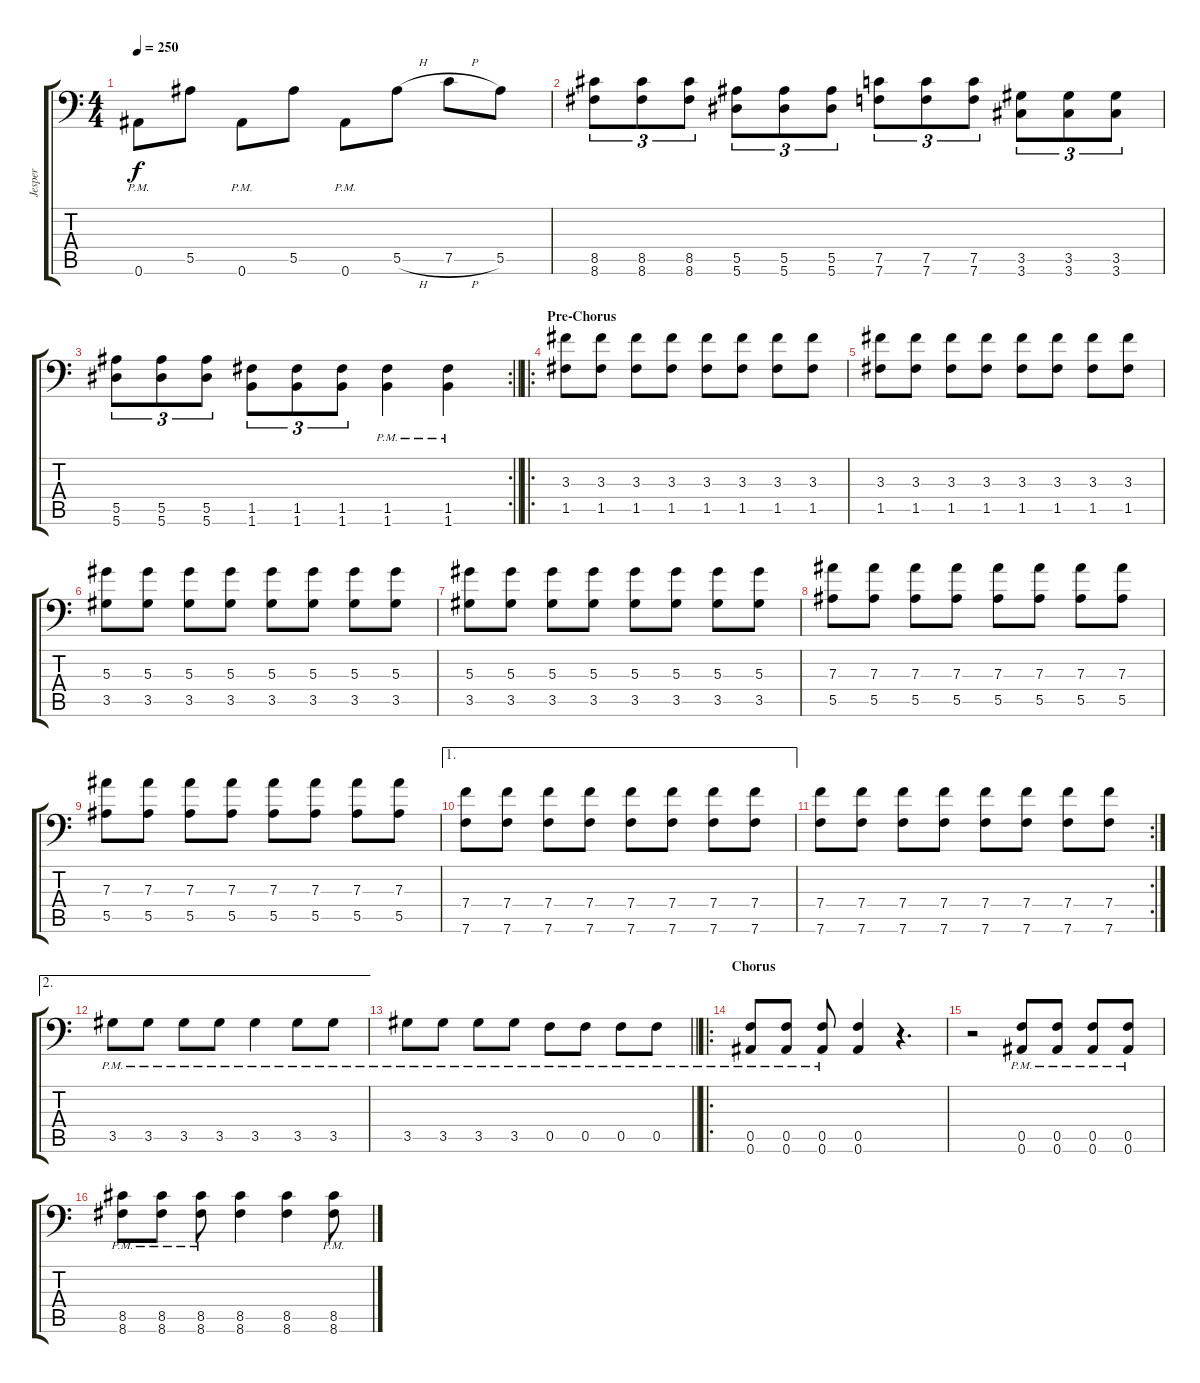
\track ("Jesper" "Jesper") {instrument distortionguitar}
\staff {score tabs}
\tuning (C4 G3 Eb3 Bb2 F2 Bb1) {hide}
\ts (4 4)
\tempo 250
\clef f4
\ks c
0.6{pm}.8{dy f} 5.5.8 0.6{pm}.8 5.5.8 0.6{pm}.8 5.5{h}.8 7.5{h}.8 5.5.8 |
(8.5 8.6).8{tu (3 2)} (8.5 8.6).8{tu (3 2)} (8.5 8.6).8{tu (3 2)} (5.5 5.6).8{tu (3 2)} (5.5 5.6).8{tu (3 2)} (5.5 5.6).8{tu (3 2)} (7.5 7.6).8{tu (3 2)} (7.5 7.6).8{tu (3 2)} (7.5 7.6).8{tu (3 2)} (3.5 3.6).8{tu (3 2)} (3.5 3.6).8{tu (3 2)} (3.5 3.6).8{tu (3 2)} |
\rc 2
\barLineRight lightlight
(5.5 5.6).8{tu (3 2)} (5.5 5.6).8{tu (3 2)} (5.5 5.6).8{tu (3 2)} (1.5 1.6).8{tu (3 2)} (1.5 1.6).8{tu (3 2)} (1.5 1.6).8{tu (3 2)} (1.5{pm} 1.6{pm}).4 (1.5{pm} 1.6{pm}).4 |
\ro
\section ("" "Pre-Chorus")
(3.3 1.5).8 (3.3 1.5).8 (3.3 1.5).8 (3.3 1.5).8 (3.3 1.5).8 (3.3 1.5).8 (3.3 1.5).8 (3.3 1.5).8 |
(3.3 1.5).8 (3.3 1.5).8 (3.3 1.5).8 (3.3 1.5).8 (3.3 1.5).8 (3.3 1.5).8 (3.3 1.5).8 (3.3 1.5).8 |
(5.3 3.5).8 (5.3 3.5).8 (5.3 3.5).8 (5.3 3.5).8 (5.3 3.5).8 (5.3 3.5).8 (5.3 3.5).8 (5.3 3.5).8 |
(5.3 3.5).8 (5.3 3.5).8 (5.3 3.5).8 (5.3 3.5).8 (5.3 3.5).8 (5.3 3.5).8 (5.3 3.5).8 (5.3 3.5).8 |
(7.3 5.5).8 (7.3 5.5).8 (7.3 5.5).8 (7.3 5.5).8 (7.3 5.5).8 (7.3 5.5).8 (7.3 5.5).8 (7.3 5.5).8 |
(7.3 5.5).8 (7.3 5.5).8 (7.3 5.5).8 (7.3 5.5).8 (7.3 5.5).8 (7.3 5.5).8 (7.3 5.5).8 (7.3 5.5).8 |
\ae 1
(7.4 7.6).8 (7.4 7.6).8 (7.4 7.6).8 (7.4 7.6).8 (7.4 7.6).8 (7.4 7.6).8 (7.4 7.6).8 (7.4 7.6).8 |
\rc 2
(7.4 7.6).8 (7.4 7.6).8 (7.4 7.6).8 (7.4 7.6).8 (7.4 7.6).8 (7.4 7.6).8 (7.4 7.6).8 (7.4 7.6).8 |
\ae 2
3.5{pm}.8 3.5{pm}.8 3.5{pm}.8 3.5{pm}.8 3.5{pm}.4 3.5{pm}.8 3.5{pm}.8 |
\barLineRight lightlight
3.5{pm}.8 3.5{pm}.8 3.5{pm}.8 3.5{pm}.8 0.5{pm}.8 0.5{pm}.8 0.5{pm}.8 0.5{pm}.8 |
\ro
\section ("" "Chorus")
(0.5{pm} 0.6{pm}).8 (0.5{pm} 0.6{pm}).8 (0.5{pm} 0.6{pm}).8 (0.5 0.6).4 r.4{d} |
r.2 (0.5{pm} 0.6{pm}).8 (0.5{pm} 0.6{pm}).8 (0.5{pm} 0.6{pm}).8 (0.5{pm} 0.6{pm}).8 |
(8.5{pm} 8.6{pm}).8 (8.5{pm} 8.6{pm}).8 (8.5{pm} 8.6{pm}).8 (8.5 8.6).4 (8.5 8.6).4 (8.5{pm} 8.6{pm}).8
